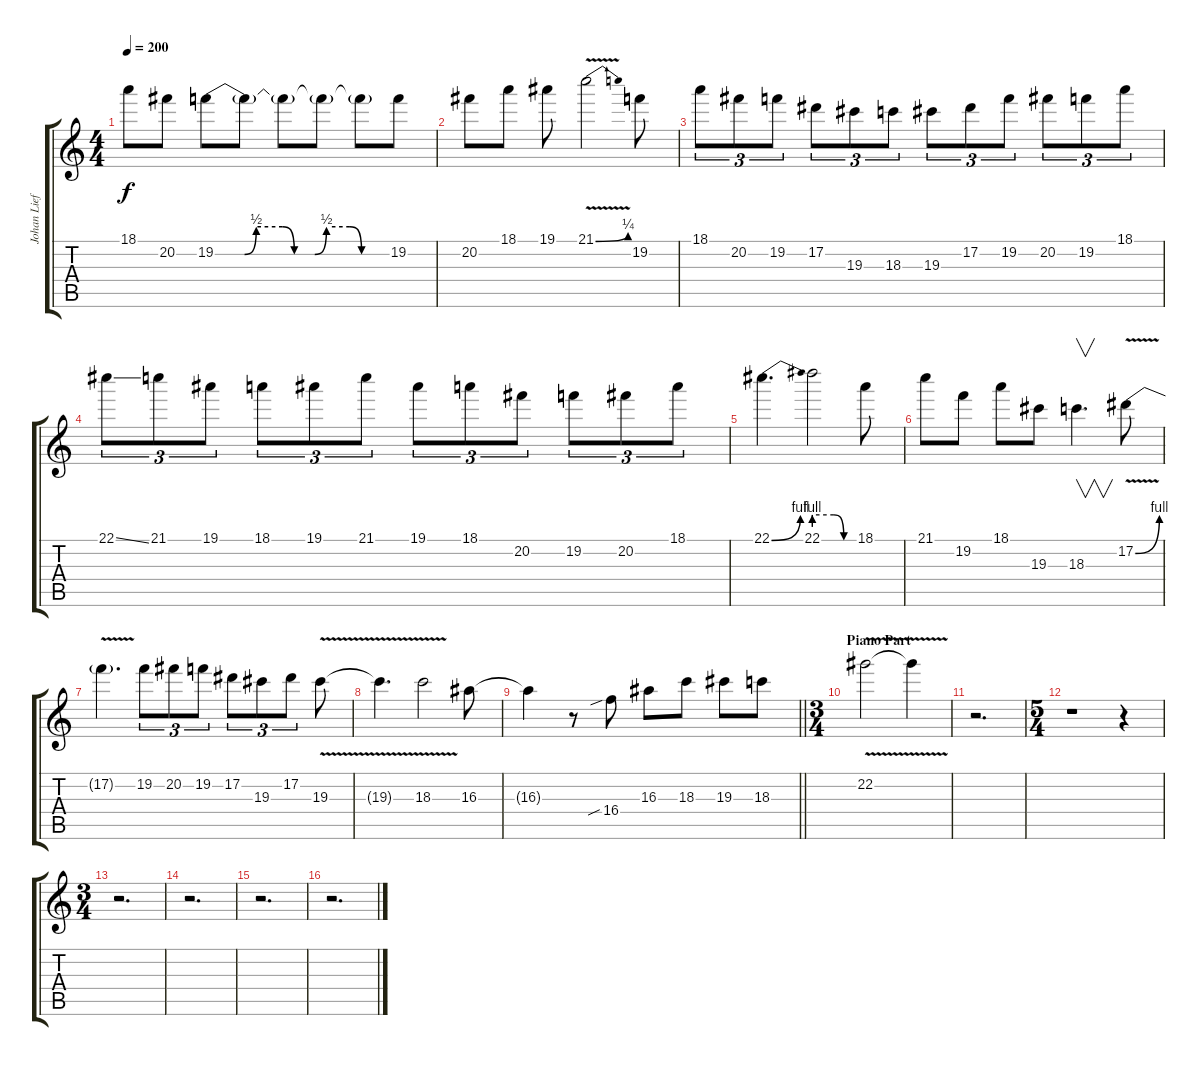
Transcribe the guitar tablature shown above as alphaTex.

\track ("Johan Liefvendahl" "Johan Lief") {instrument overdrivenguitar}
\staff {score tabs}
\tuning (Eb4 Bb3 Gb3 Db3 Ab2 Eb2) {hide}
\ts (4 4)
\tempo 200
\clef g2
\ks c
18.1.8{dy f} 20.2.8 19.2{be (custom 0 0 10 0 14 2 23 2 27 0 34 0 38 2 46 2 50 0 60 0)}.8 19.2{t}.8 19.2{t}.8 19.2{t}.8 19.2{t}.8 19.2.8 |
20.2.8 18.1.8 19.1.8 21.1{be (bend 0 0 60 1) v}.2 19.2.8 |
18.1.8{tu (3 2)} 20.2.8{tu (3 2)} 19.2.8{tu (3 2)} 17.2.8{tu (3 2)} 19.3.8{tu (3 2)} 18.3.8{tu (3 2)} 19.3.8{tu (3 2)} 17.2.8{tu (3 2)} 19.2.8{tu (3 2)} 20.2.8{tu (3 2)} 19.2.8{tu (3 2)} 18.1.8{tu (3 2)} |
22.1{ss}.8{tu (3 2)} 21.1.8{tu (3 2)} 19.1.8{tu (3 2)} 18.1.8{tu (3 2)} 19.1.8{tu (3 2)} 21.1.8{tu (3 2)} 19.1.8{tu (3 2)} 18.1.8{tu (3 2)} 20.2.8{tu (3 2)} 19.2.8{tu (3 2)} 20.2.8{tu (3 2)} 18.1.8{tu (3 2)} |
22.1{be (bend 0 0 60 4)}.4{d} 22.1{be (custom 0 4 30 4 45 0 60 0)}.2 18.1.8 |
21.1.8 19.2.8 18.1.8 19.3.8 18.3.4{v d} 17.2{be (bend 0 0 60 4) v}.8 |
17.2{t}.4{d} 19.2.8{tu (3 2)} 20.2.8{tu (3 2)} 19.2.8{tu (3 2)} 17.2.8{tu (3 2)} 19.3.8{tu (3 2)} 17.2.8{tu (3 2)} 19.3{v}.8 |
19.3{t}.4{d} 18.3{v}.2 16.3.8 |
\barLineRight lightlight
16.3{t}.4 r.8 16.4{sib}.8 16.3.8 18.3.8 19.3.8 18.3.8 |
\ts (3 4)
\section ("" "Piano Part")
22.2{v}.2{volume 10} 22.2{t}.4 |
r.2{d} |
\ts (5 4)
r.1{volume 13} r.4 |
\ts (3 4)
r.2{d} |
r.2{d} |
r.2{d} |
r.2{d}
